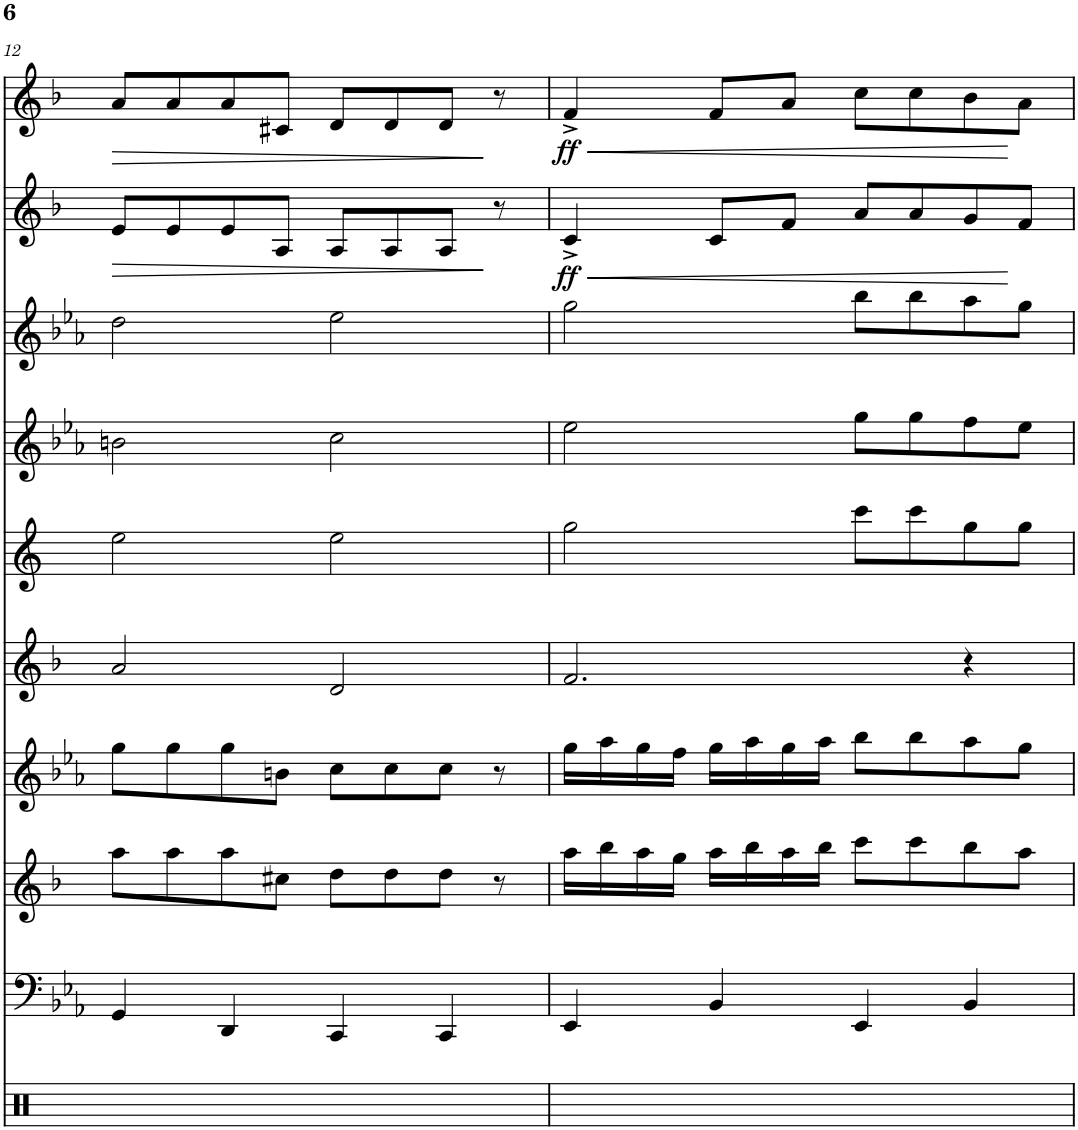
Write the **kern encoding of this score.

**kern	**kern	**kern	**kern	**kern	**kern	**kern	**kern	**kern	**dynam	**kern	**dynam
*part10	*part9	*part8	*part7	*part6	*part5	*part4	*part3	*part2	*part2	*part1	*part1
*staff10	*staff9	*staff8	*staff7	*staff6	*staff5	*staff4	*staff3	*staff2	*staff2	*staff1	*staff1
*I"Voice	*I"Voice	*I"Voice	*I"Voice	*I"Voice	*I"Voice	*I"Voice	*I"Voice	*I"Voice	*	*I"Voice	*
*I'V	*I'V	*I'V	*I'V	*I'V	*I'V	*I'V	*I'V	*I'V	*	*I'V	*
!!LO:PB:g=z
*clefX	*clefF4	*clefG2	*clefG2	*clefG2	*clefG2	*clefG2	*clefG2	*clefG2	*	*clefG2	*
*k[]	*k[b-e-a-]	*k[b-]	*k[b-e-a-]	*k[b-]	*k[]	*k[b-e-a-]	*k[b-e-a-]	*k[b-]	*	*k[b-]	*
*M4/4	*M4/4	*M4/4	*M4/4	*M4/4	*M4/4	*M4/4	*M4/4	*M4/4	*	*M4/4	*
=12	=12	=12	=12	=12	=12	=12	=12	=12	=12	=12	=12
!	!	!	!	!	!	!	!	!	!LO:HP:b	!	!LO:HP:b
1ryy	4GG/	8aa\L	8gg\L	2a/	2ee\	2bn\	2dd\	8e/L	>	8a/L	>
.	.	8aa\	8gg\	.	.	.	.	8e/	.	8a/	.
.	4DD/	8aa\	8gg\	.	.	.	.	8e/	.	8a/	.
.	.	8cc#X\J	8bn\J	.	.	.	.	8A/J	.	8c#X/J	.
.	4CC/	8dd\L	8cc\L	2d/	2ee\	2cc\	2ee-\	8A/L	.	8d/L	.
.	.	8dd\	8cc\	.	.	.	.	8A/	.	8d/	.
.	4CC/	8dd\J	8cc\J	.	.	.	.	8A/J	.	8d/J	.
.	.	8r	8r	.	.	.	.	8r	]	8r	]
=13	=13	=13	=13	=13	=13	=13	=13	=13	=13	=13	=13
!	!	!	!	!	!	!	!	!	!LO:HP:b	!	!LO:HP:b
!	!	!	!	!	!	!	!	!	!LO:DY:n=1:b	!	!LO:DY:n=1:b
1ryy	4EE-/	16aa\LL	16gg\LL	2.f/	2gg\	2ee-\	2gg\	4c^/	< ff	4f^/	< ff
.	.	16bb-\	16aa-\	.	.	.	.	.	.	.	.
.	.	16aa\	16gg\	.	.	.	.	.	.	.	.
.	.	16gg\JJ	16ff\JJ	.	.	.	.	.	.	.	.
.	4BB-/	16aa\LL	16gg\LL	.	.	.	.	8c/L	.	8f/L	.
.	.	16bb-\	16aa-\	.	.	.	.	.	.	.	.
.	.	16aa\	16gg\	.	.	.	.	8f/J	.	8a/J	.
.	.	16bb-\JJ	16aa-\JJ	.	.	.	.	.	.	.	.
.	4EE-/	8ccc\L	8bb-\L	.	8ccc\L	8gg\L	8bb-\L	8a/L	.	8cc\L	.
.	.	8ccc\	8bb-\	.	8ccc\	8gg\	8bb-\	8a/	.	8cc\	.
.	4BB-/	8bb-\	8aa-\	4r	8gg\	8ff\	8aa-\	8g/	.	8b-\	.
.	.	8aa\J	8gg\J	.	8gg\J	8ee-\J	8gg\J	8f/J	[	8a\J	[
=	=	=	=	=	=	=	=	=	=	=	=
*-	*-	*-	*-	*-	*-	*-	*-	*-	*-	*-	*-
